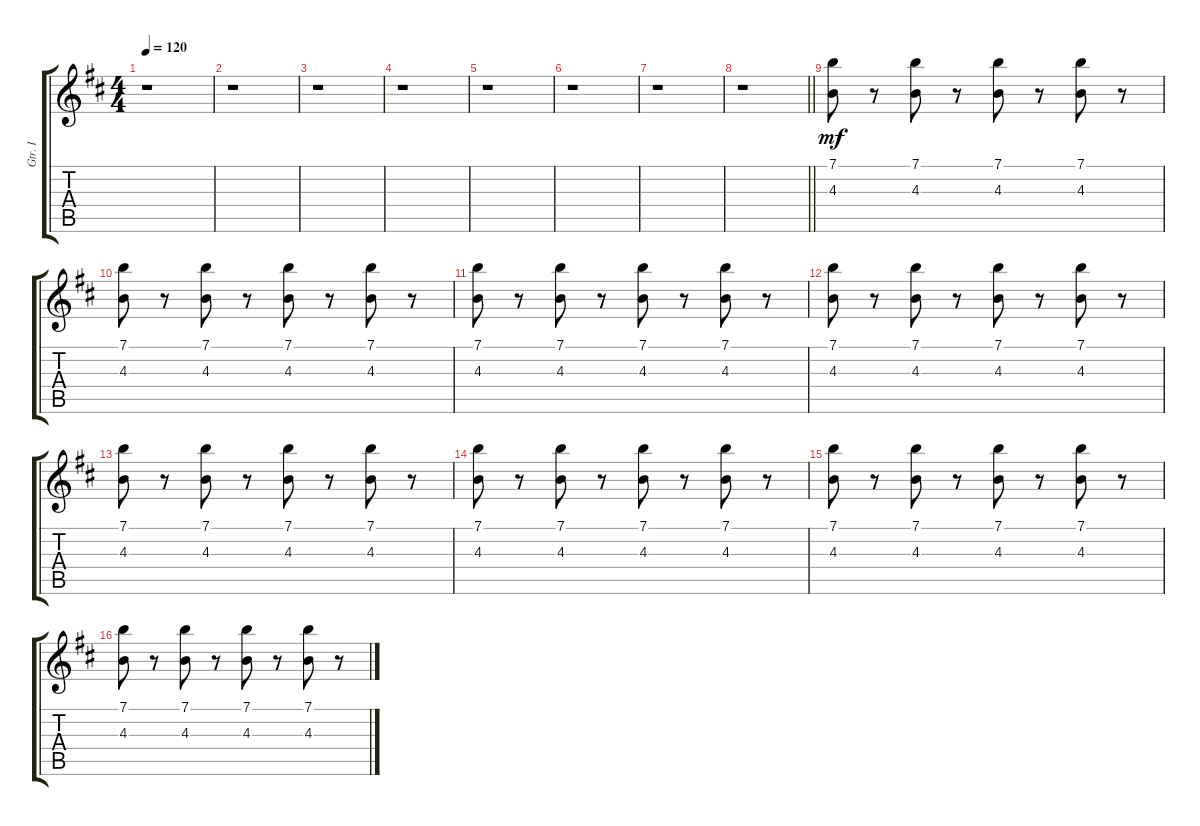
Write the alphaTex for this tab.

\track ("Gtr. I" "Gtr. I") {instrument electricguitarjazz}
\staff {score tabs}
\tuning (E4 B3 G3 D3 A2 E2) {hide}
\ts (4 4)
\tempo 120
\clef g2
\ks d
r.1{dy mf} |
r.1 |
r.1 |
r.1 |
r.1 |
r.1 |
r.1 |
\barLineRight lightlight
r.1 |
(7.1 4.3).8 r.8 (7.1 4.3).8 r.8 (7.1 4.3).8 r.8 (7.1 4.3).8 r.8 |
(7.1 4.3).8 r.8 (7.1 4.3).8 r.8 (7.1 4.3).8 r.8 (7.1 4.3).8 r.8 |
(7.1 4.3).8 r.8 (7.1 4.3).8 r.8 (7.1 4.3).8 r.8 (7.1 4.3).8 r.8 |
(7.1 4.3).8 r.8 (7.1 4.3).8 r.8 (7.1 4.3).8 r.8 (7.1 4.3).8 r.8 |
(7.1 4.3).8 r.8 (7.1 4.3).8 r.8 (7.1 4.3).8 r.8 (7.1 4.3).8 r.8 |
(7.1 4.3).8 r.8 (7.1 4.3).8 r.8 (7.1 4.3).8 r.8 (7.1 4.3).8 r.8 |
(7.1 4.3).8 r.8 (7.1 4.3).8 r.8 (7.1 4.3).8 r.8 (7.1 4.3).8 r.8 |
(7.1 4.3).8 r.8 (7.1 4.3).8 r.8 (7.1 4.3).8 r.8 (7.1 4.3).8 r.8
